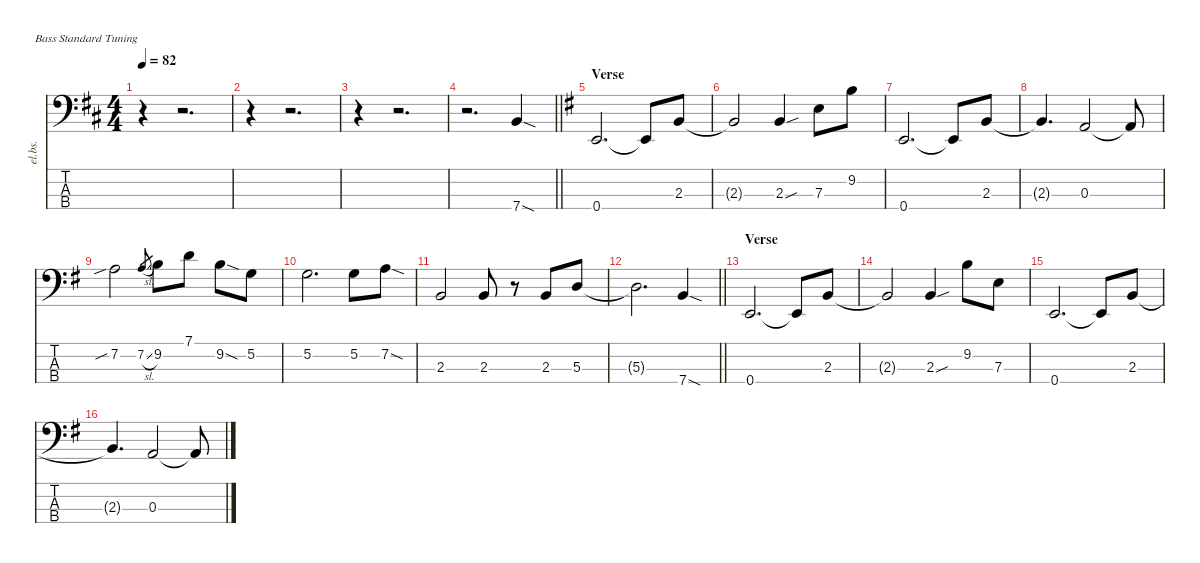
\defaultSystemsLayout 4
\hideDynamics
\bracketExtendMode nobrackets
\track ("Bass" "el.bs.") {instrument electricbassfinger}
\staff {score tabs}
\tuning (G2 D2 A1 E1)
\ts (4 4)
\tempo 82
\clef f4
\ks d
r.4{dy f beam Down} r.2{d beam Down} |
r.4{beam Down} r.2{d beam Down} |
r.4{beam Down} r.2{d beam Down} |
\barLineRight lightlight
r.2{d beam Down} 7.4{sod acc forcenatural}.4{beam Up} |
\section ("" "Verse")
\ks eminor
0.4{acc forcenatural}.2{d beam Up} 0.4{t acc forcenatural}.8{beam Up} 2.3{acc forcenatural}.8{beam Up} |
2.3{t acc forcenatural}.2{beam Up} 2.3{sou acc forcenatural}.4{beam Up} 7.3{acc forcenatural}.8{beam Down} 9.2{acc forcenatural}.8{beam Down} |
0.4{acc forcenatural}.2{d beam Up} 0.4{t acc forcenatural}.8{beam Up} 2.3{acc forcenatural}.8{beam Up} |
2.3{t acc forcenatural}.4{d beam Up} 0.3{acc forcenatural}.2{beam Up} 0.3{t acc forcenatural}.8{beam Up} |
7.2{sib acc forcenatural}.2{beam Down} 7.2{sl acc forcenatural}.8{gr dy mf beam Up} 9.2{acc forcenatural}.8{dy f beam Down} 7.1{acc forcenatural}.8{beam Down} 9.2{sod acc forcenatural}.8{beam Down} 5.2{acc forcenatural}.8{beam Down} |
5.2{acc forcenatural}.2{d beam Down} 5.2{acc forcenatural}.8{beam Down} 7.2{sod acc forcenatural}.8{beam Down} |
2.3{acc forcenatural}.2{beam Up} 2.3{acc forcenatural}.8{beam Up} r.8{beam Down} 2.3{acc forcenatural}.8{beam Up} 5.3{acc forcenatural}.8{beam Up} |
\barLineRight lightlight
5.3{t acc forcenatural}.2{d beam Down} 7.4{sod acc forcenatural}.4{beam Up} |
\section ("" "Verse")
0.4{acc forcenatural}.2{d beam Up} 0.4{t acc forcenatural}.8{beam Up} 2.3{acc forcenatural}.8{beam Up} |
2.3{t acc forcenatural}.2{beam Up} 2.3{sou acc forcenatural}.4{beam Up} 9.2{acc forcenatural}.8{beam Down} 7.3{acc forcenatural}.8{beam Down} |
0.4{acc forcenatural}.2{d beam Up} 0.4{t acc forcenatural}.8{beam Up} 2.3{acc forcenatural}.8{beam Up} |
2.3{t acc forcenatural}.4{d beam Up} 0.3{acc forcenatural}.2{beam Up} 0.3{t acc forcenatural}.8{beam Up}
